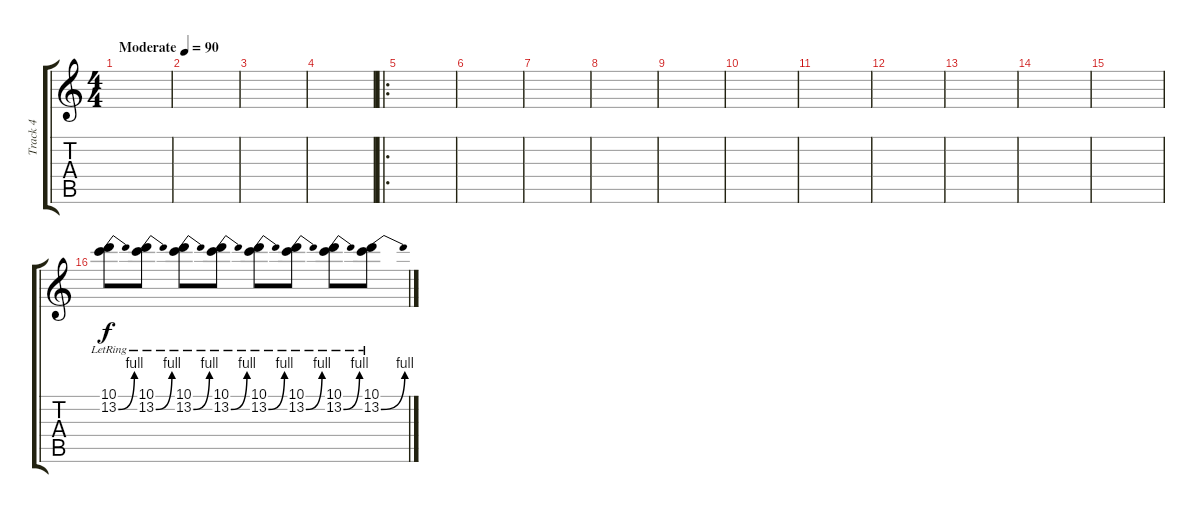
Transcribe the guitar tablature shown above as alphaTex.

\track ("Track 4" "Track 4") {instrument overdrivenguitar}
\staff {score tabs}
\tuning (E4 B3 G3 D3 A2 E2) {hide}
\ts (4 4)
\tempo (90 "Moderate")
\clef g2
\ks c
|
|
|
|
\ro
|
|
|
|
|
|
|
|
|
|
|
(10.1{lr} 13.2{be (bend 0 0 60 4) lr}).8 (10.1{lr} 13.2{be (bend 0 0 60 4) lr}).8 (10.1{lr} 13.2{be (bend 0 0 60 4) lr}).8 (10.1{lr} 13.2{be (bend 0 0 60 4) lr}).8 (10.1{lr} 13.2{be (bend 0 0 60 4) lr}).8 (10.1{lr} 13.2{be (bend 0 0 60 4) lr}).8 (10.1{lr} 13.2{be (bend 0 0 60 4) lr}).8 (10.1{lr} 13.2{be (bend 0 0 60 4) lr}).8
